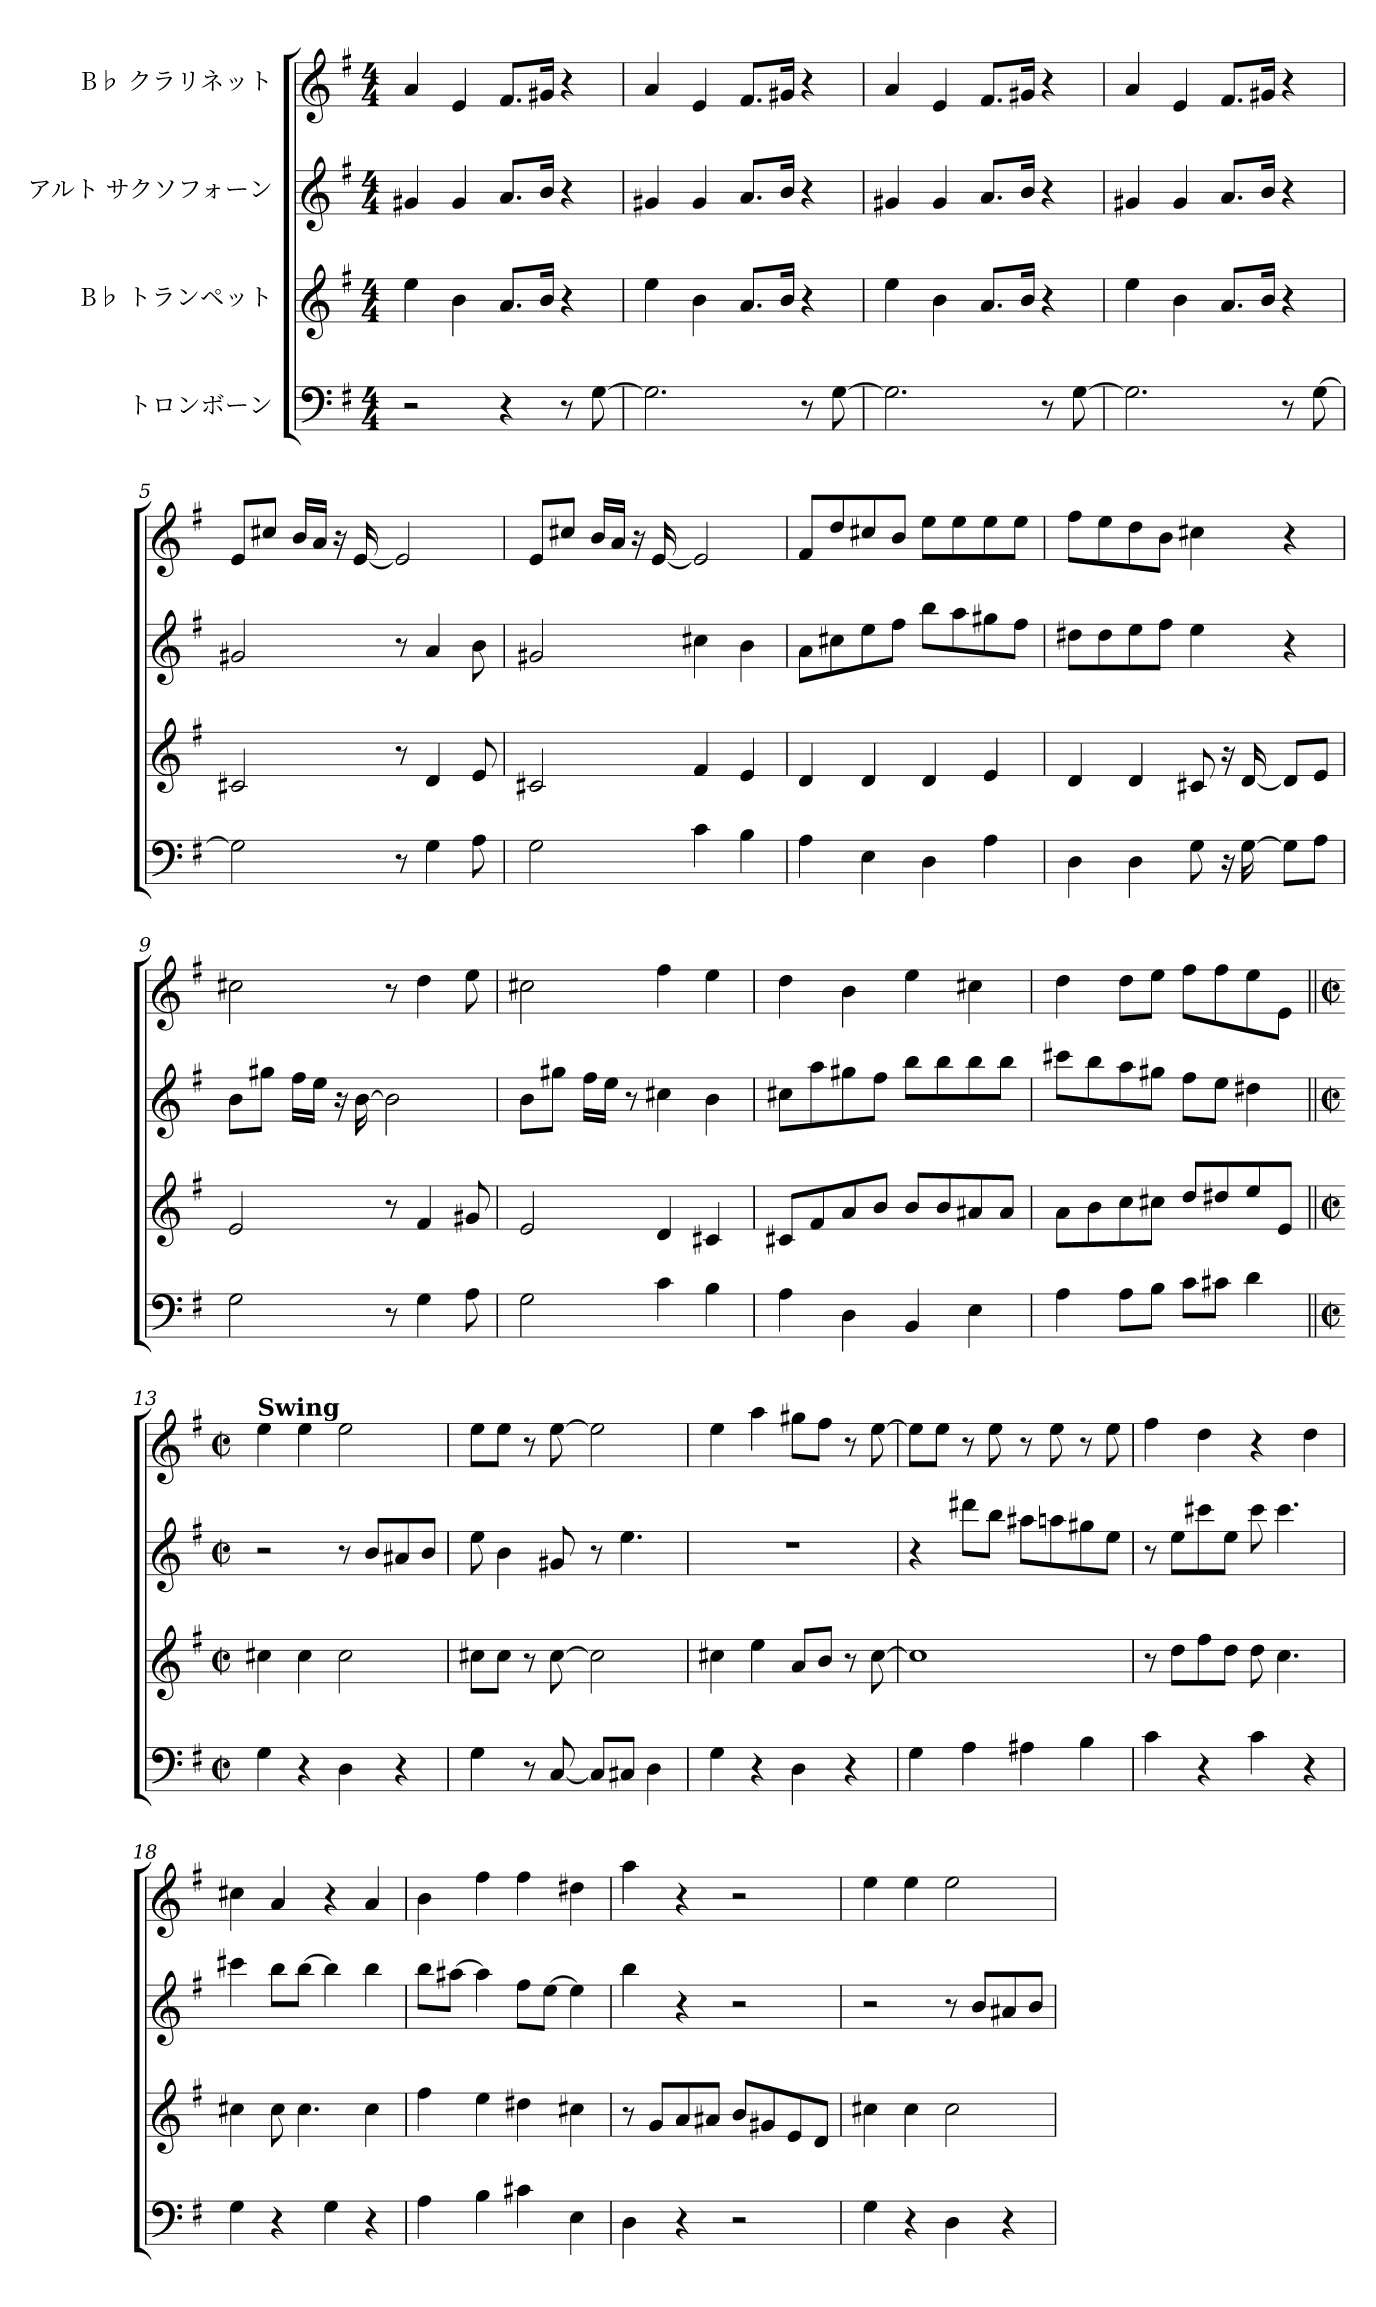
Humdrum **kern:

**kern	**kern	**kern	**kern
*part4	*part3	*part2	*part1
*staff4	*staff3	*staff2	*staff1
*I"トロンボーン	*I"B♭ トランペット	*I"アルト サクソフォーン	*I"B♭ クラリネット
*clefF4	*clefG2	*clefG2	*clefG2
*	*ITrd1c2	*ITrd5c9	*ITrd1c2
*k[f#]	*k[b-]	*k[b-e-]	*k[b-]
*M4/4	*M4/4	*M4/4	*M4/4
*MM90	*MM90	*MM90	*MM90
=1	=1	=1	=1
2r	4dd\	4Bn/	4g/
.	4a\	4B/	4d/
4r	8.g/L	8.c/L	8.e/L
.	16a/Jk	16d/Jk	16f#X/Jk
8r	4r	4r	4r
[8G\	.	.	.
!!LO:LB:g=z
=2	=2	=2	=2
2.G\]	4dd\	4Bn/	4g/
.	4a\	4B/	4d/
.	8.g/L	8.c/L	8.e/L
.	16a/Jk	16d/Jk	16f#X/Jk
8r	4r	4r	4r
[8G\	.	.	.
=3	=3	=3	=3
2.G\]	4dd\	4Bn/	4g/
.	4a\	4B/	4d/
.	8.g/L	8.c/L	8.e/L
.	16a/Jk	16d/Jk	16f#X/Jk
8r	4r	4r	4r
[8G\	.	.	.
=4	=4	=4	=4
2.G\]	4dd\	4Bn/	4g/
.	4a\	4B/	4d/
.	8.g/L	8.c/L	8.e/L
.	16a/Jk	16d/Jk	16f#X/Jk
8r	4r	4r	4r
[8G\	.	.	.
=5	=5	=5	=5
2G\]	2Bn/	2Bn/	8d/L
.	.	.	8bn/J
.	.	.	16a/LL
.	.	.	16g/JJ
.	.	.	16r
.	.	.	[16d/
8r	8r	8r	2d/]
4G\	4c/	4c/	.
8A\	8d/	8d\	.
!!LO:LB:g=z
=6	=6	=6	=6
2G\	2Bn/	2Bn/	8d/L
.	.	.	8bn/J
.	.	.	16a/LL
.	.	.	16g/JJ
.	.	.	16r
.	.	.	[16d/
4c\	4e/	4en\	2d/]
4B\	4d/	4d\	.
=7	=7	=7	=7
4A\	4c/	8c\L	8e/L
.	.	8en\	8cc/
4E\	4c/	8g\	8bn/
.	.	8a\J	8a/J
4D\	4c/	8dd\L	8dd\L
.	.	8cc\	8dd\
4A\	4d/	8bn\	8dd\
.	.	8a\J	8dd\J
=8	=8	=8	=8
4D\	4c/	8f#X\L	8ee\L
.	.	8f#\	8dd\
4D\	4c/	8g\	8cc\
.	.	8a\J	8a\J
8G\	8Bn/	4g\	4bn\
16r	16r	.	.
[16G\	[16c/	.	.
8G\L]	8c/L]	4r	4r
8A\J	8d/J	.	.
!!LO:PB:g=z
=9	=9	=9	=9
2G\	2d/	8d\L	2bn\
.	.	8bn\J	.
.	.	16a\LL	.
.	.	16g\JJ	.
.	.	16r	.
.	.	[16d\	.
8r	8r	2d\]	8r
4G\	4e/	.	4cc\
8A\	8f#X/	.	8dd\
=10	=10	=10	=10
2G\	2d/	8d\L	2bn\
.	.	8bn\J	.
.	.	16a\LL	.
.	.	16g\JJ	.
.	.	8r	.
4c\	4c/	4en\	4ee\
4B\	4Bn/	4d\	4dd\
=11	=11	=11	=11
4A\	8Bn/L	8en\L	4cc\
.	8e/	8cc\	.
4D\	8g/	8bn\	4a\
.	8a/J	8a\J	.
4BB/	8a/L	8dd\L	4dd\
.	8a/	8dd\	.
4E\	8g#X/	8dd\	4bn\
.	8g#/J	8dd\J	.
!!LO:LB:g=z
=12	=12	=12	=12
4A\	8g\L	8een\L	4cc\
.	8a\	8dd\	.
8A\L	8b-\	8cc\	8cc\L
8B\J	8bn\J	8bn\J	8dd\J
8c\L	8cc/L	8a\L	8ee\L
8c#X\J	8cc#X/	8g\J	8ee\
4d\	8dd/	4f#X\	8dd\
.	8d/J	.	8d\J
=13||	=13||	=13||	=13||
*M2/2	*M2/2	*M2/2	*M2/2
*met(c|)	*met(c|)	*met(c|)	*met(c|)
*	*	*	*MM192
!	!	!	!LO:TX:B:t=Swing
4G\	4bn\	2r	4dd\
4r	4b\	.	4dd\
4D\	2b\	8r	2dd\
.	.	8d/L	.
4r	.	8c#X/	.
.	.	8d/J	.
=14	=14	=14	=14
4G\	8bn\L	8g\	8dd\L
.	8b\J	4d\	8dd\J
8r	8r	.	8r
[8C/	[8b\	8Bn/	[8dd\
8C/L]	2b\]	8r	2dd\]
8C#X/J	.	4.g\	.
4D\	.	.	.
=15	=15	=15	=15
4G\	4bn\	1r	4dd\
4r	4dd\	.	4gg\
4D\	8g/L	.	8ff#X\L
.	8a/J	.	8ee\J
4r	8r	.	8r
.	[8b\	.	[8dd\
!!LO:LB:g=z
=16	=16	=16	=16
4G\	1b]	4r	8dd\L]
.	.	.	8dd\J
4A\	.	8ff#X\L	8r
.	.	8dd\J	8dd\
4A#X\	.	8cc#X\L	8r
.	.	8ccn\	8dd\
4B\	.	8bn\	8r
.	.	8g\J	8dd\
=17	=17	=17	=17
4c\	8r	8r	4ee\
.	8cc\L	8g\L	.
4r	8ee\	8een\	4cc\
.	8cc\J	8g\J	.
4c\	8cc\	8ee\	4r
.	4.b-\	4.ee\	.
4r	.	.	4cc\
=18	=18	=18	=18
4G\	4bn\	4een\	4bn\
4r	8b\	8dd\L	4g/
.	4.b\	[8dd\J	.
4G\	.	4dd\]	4r
4r	4b\	4dd\	4g/
=19	=19	=19	=19
4A\	4ee\	8dd\L	4a\
.	.	[8cc#X\J	.
4B\	4dd\	4cc#\]	4ee\
4c#X\	4cc#X\	8a\L	4ee\
.	.	[8g\J	.
4E\	4bn\	4g\]	4cc#X\
!!LO:PB:g=z
=20	=20	=20	=20
4D\	8r	4dd\	4gg\
.	8f/L	.	.
4r	8g/	4r	4r
.	8g#X/J	.	.
2r	8a/L	2r	2r
.	8f#X/	.	.
.	8d/	.	.
.	8c/J	.	.
=21	=21	=21	=21
4G\	4bn\	2r	4dd\
4r	4b\	.	4dd\
4D\	2b\	8r	2dd\
.	.	8d/L	.
4r	.	8c#X/	.
.	.	8d/J	.
=	=	=	=
*-	*-	*-	*-
